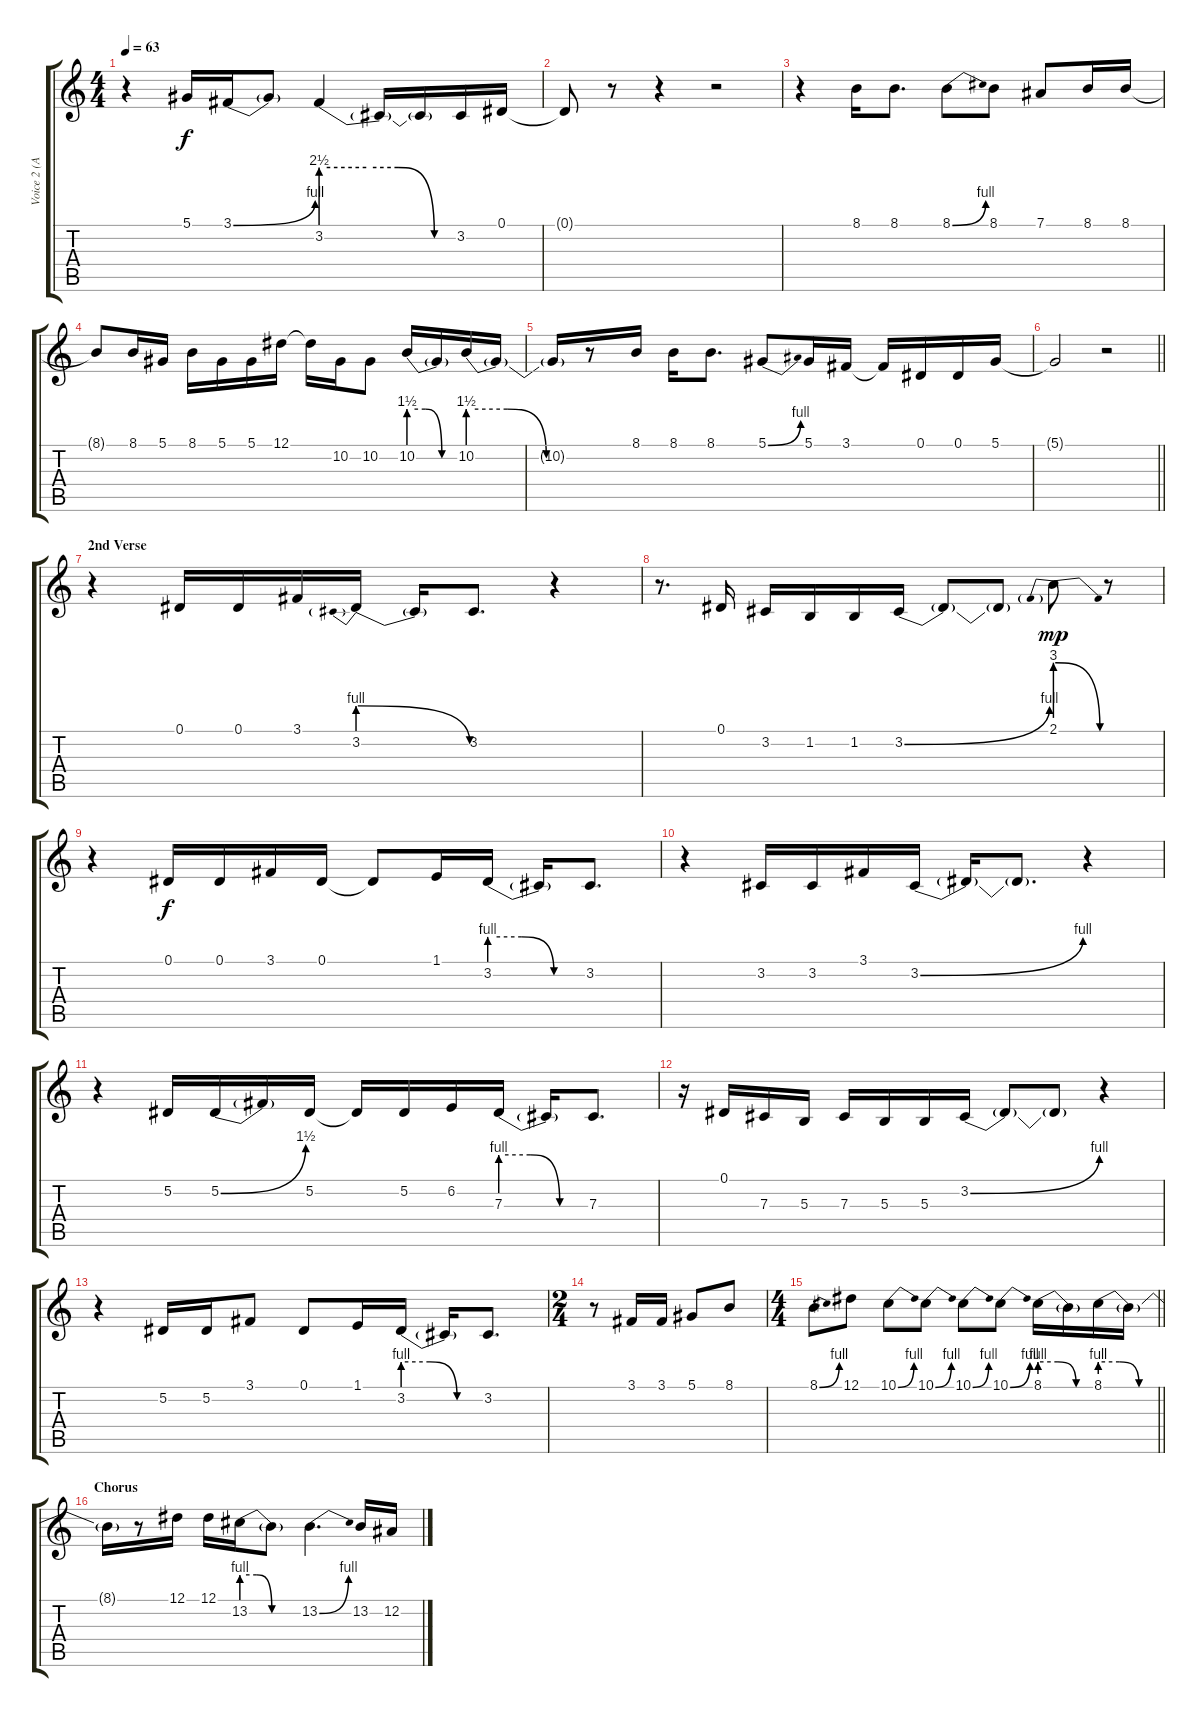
\track ("Voice 2 (Axl)" "Voice 2 (A") {instrument lead2sawtooth}
\staff {score tabs}
\tuning (Eb4 Bb3 Gb3 Db3 Ab2 Eb2) {hide}
\ts (4 4)
\tempo 63
\clef g2
\ks c
r.4{dy f} 5.1.16 3.1{be (bend 0 0 60 4)}.16 3.1{t}.8 3.2{be (custom 0 10 20 10 34 10 50 0 60 0)}.4 3.2{t}.16 3.2{t}.16 3.2.16 0.1.16 |
0.1{t}.8 r.8 r.4 r.2 |
r.4 8.1.16 8.1.8{d} 8.1{be (bend 0 0 60 4)}.8 8.1.8 7.1.8 8.1.16 8.1.16 |
8.1{t}.8 8.1.16 5.1.16 8.1.16 5.1.16 5.1.16 12.1.16 12.1{t}.16 10.2.16 10.2.8 10.2{be (custom 0 6 20 6 40 0 60 0)}.16 10.2{t}.16 10.2{be (custom 0 6 20 6 40 0 60 0)}.16 10.2{t}.16 |
10.2{t}.16 r.8 8.1.16 8.1.16 8.1.8{d} 5.1{be (bend 0 0 60 4)}.8 5.1.16 3.1.16 3.1{t}.16 0.1.16 0.1.16 5.1.16 |
\barLineRight lightlight
5.1{t}.2 r.2 |
\section ("" "2nd Verse")
r.4 0.1.16 0.1.16 3.1.16 3.2{be (prebendrelease 0 4 60 0)}.16 3.2{t}.16 3.2.8{d} r.4 |
r.8{d} 0.1.16 3.2.16 1.2.16 1.2.16 3.2{be (bend 0 0 60 4)}.16 3.2{t}.8 3.2{t}.8 2.1{be (prebendrelease 0 12 60 0)}.8{dy mp} r.8 |
r.4 0.1.16{dy f} 0.1.16 3.1.16 0.1.16 0.1{t}.8 1.1.16 3.2{be (custom 0 4 20 4 40 0 60 0)}.16 3.2{t}.16 3.2.8{d} |
r.4 3.2.16 3.2.16 3.1.16 3.2{be (bend 0 0 60 4)}.16 3.2{t}.16 3.2{t}.8{d} r.4 |
r.4 5.2.16 5.2{be (bend 0 0 60 6)}.16 5.2{t}.16 5.2.16 5.2{t}.16 5.2.16 6.2.16 7.3{be (custom 0 4 20 4 40 0 60 0)}.16 7.3{t}.16 7.3.8{d} |
r.16 0.1.16 7.3.16 5.3.16 7.3.16 5.3.16 5.3.16 3.2{be (bend 0 0 60 4)}.16 3.2{t}.8 3.2{t}.8 r.4 |
r.4 5.2.16 5.2.16 3.1.8 0.1.8 1.1.16 3.2{be (custom 0 4 20 4 40 0 60 0)}.16 3.2{t}.16 3.2.8{d} |
\ts (2 4)
r.8 3.1.16 3.1.16 5.1.8 8.1.8 |
\ts (4 4)
\barLineRight lightlight
8.1{be (bend 0 0 60 4)}.8 12.1.8 10.1{be (bend 0 0 60 4)}.8 10.1{be (bend 0 0 60 4)}.8 10.1{be (bend 0 0 60 4)}.8 10.1{be (bend 0 0 60 4)}.8 8.1{be (custom 0 4 20 4 40 0 60 0)}.16 8.1{t}.16 8.1{be (custom 0 4 20 4 40 0 60 0)}.16 8.1{t}.16 |
\section ("" "Chorus")
8.1{t}.16 r.8 12.1.16 12.1.16 13.2{be (custom 0 4 15 4 30 0 40 0 60 0)}.16 13.2{t}.8 13.2{be (bend 0 0 60 4)}.4{d} 13.2.16 12.2.16
